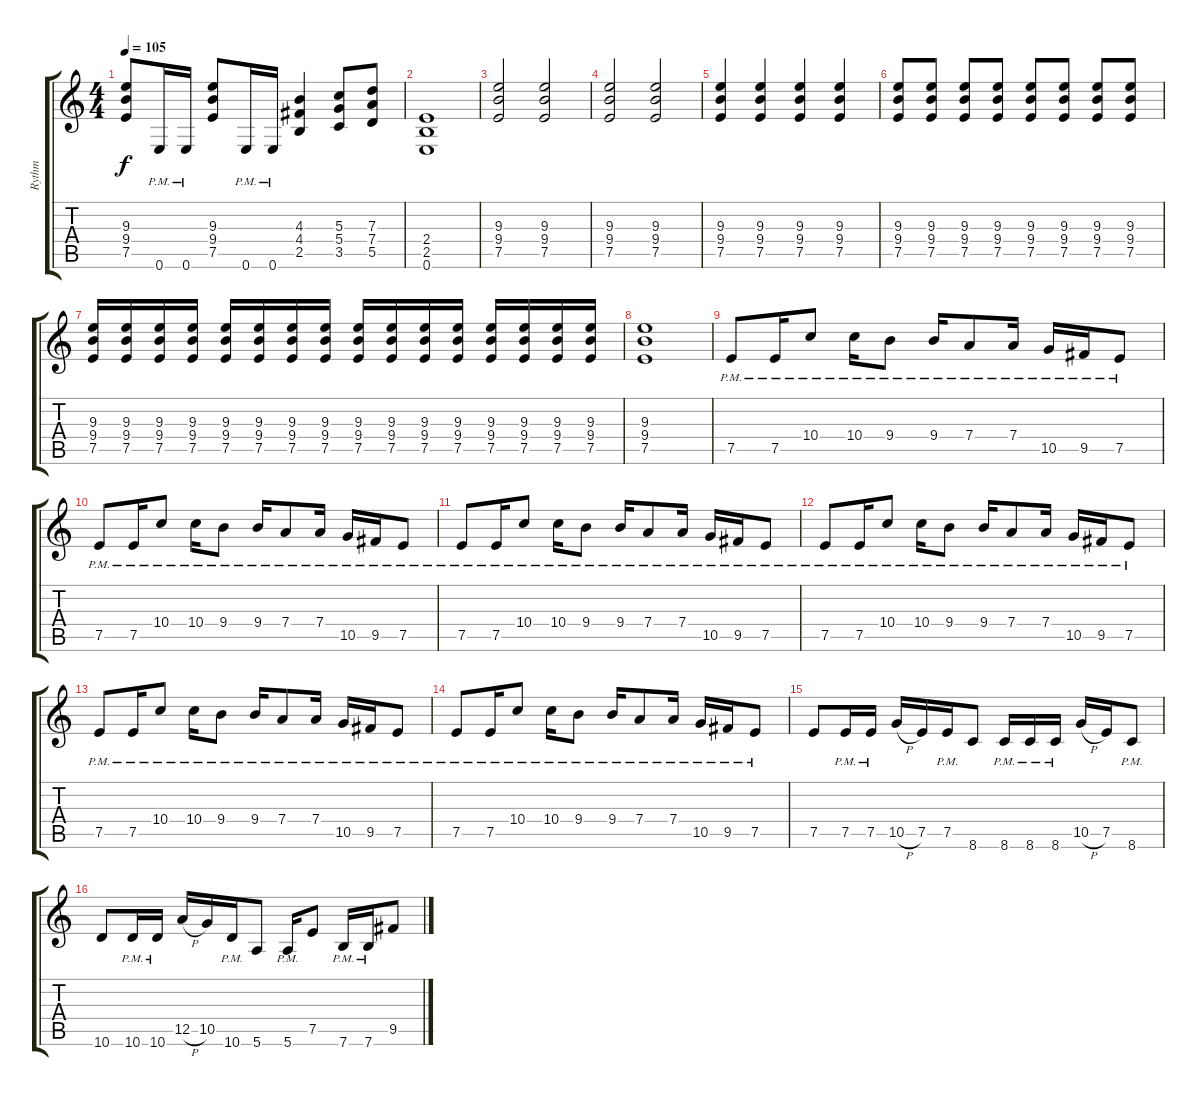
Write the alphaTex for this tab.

\track ("Rythm" "Rythm") {instrument distortionguitar}
\staff {score tabs}
\tuning (E4 B3 G3 D3 A2 E2) {hide}
\ts (4 4)
\tempo 105
\clef g2
\ks c
(9.3 9.4 7.5).8{dy f} 0.6{pm}.16 0.6{pm}.16 (9.3 9.4 7.5).8 0.6{pm}.16 0.6{pm}.16 (4.3 4.4 2.5).4 (5.3 5.4 3.5).8 (7.3 7.4 5.5).8 |
(2.4 2.5 0.6).1 |
(9.3 9.4 7.5).2 (9.3 9.4 7.5).2 |
(9.3 9.4 7.5).2 (9.3 9.4 7.5).2 |
(9.3 9.4 7.5).4 (9.3 9.4 7.5).4 (9.3 9.4 7.5).4 (9.3 9.4 7.5).4 |
(9.3 9.4 7.5).8 (9.3 9.4 7.5).8 (9.3 9.4 7.5).8 (9.3 9.4 7.5).8 (9.3 9.4 7.5).8 (9.3 9.4 7.5).8 (9.3 9.4 7.5).8 (9.3 9.4 7.5).8 |
(9.3 9.4 7.5).16 (9.3 9.4 7.5).16 (9.3 9.4 7.5).16 (9.3 9.4 7.5).16 (9.3 9.4 7.5).16 (9.3 9.4 7.5).16 (9.3 9.4 7.5).16 (9.3 9.4 7.5).16 (9.3 9.4 7.5).16 (9.3 9.4 7.5).16 (9.3 9.4 7.5).16 (9.3 9.4 7.5).16 (9.3 9.4 7.5).16 (9.3 9.4 7.5).16 (9.3 9.4 7.5).16 (9.3 9.4 7.5).16 |
(9.3 9.4 7.5).1 |
7.5{pm}.8 7.5{pm}.16 10.4{pm}.8 10.4{pm}.16 9.4{pm}.8 9.4{pm}.16 7.4{pm}.8 7.4{pm}.16 10.5{pm}.16 9.5{pm}.16 7.5{pm}.8 |
7.5{pm}.8 7.5{pm}.16 10.4{pm}.8 10.4{pm}.16 9.4{pm}.8 9.4{pm}.16 7.4{pm}.8 7.4{pm}.16 10.5{pm}.16 9.5{pm}.16 7.5{pm}.8 |
7.5{pm}.8 7.5{pm}.16 10.4{pm}.8 10.4{pm}.16 9.4{pm}.8 9.4{pm}.16 7.4{pm}.8 7.4{pm}.16 10.5{pm}.16 9.5{pm}.16 7.5{pm}.8 |
7.5{pm}.8 7.5{pm}.16 10.4{pm}.8 10.4{pm}.16 9.4{pm}.8 9.4{pm}.16 7.4{pm}.8 7.4{pm}.16 10.5{pm}.16 9.5{pm}.16 7.5{pm}.8 |
7.5{pm}.8 7.5{pm}.16 10.4{pm}.8 10.4{pm}.16 9.4{pm}.8 9.4{pm}.16 7.4{pm}.8 7.4{pm}.16 10.5{pm}.16 9.5{pm}.16 7.5{pm}.8 |
7.5{pm}.8 7.5{pm}.16 10.4{pm}.8 10.4{pm}.16 9.4{pm}.8 9.4{pm}.16 7.4{pm}.8 7.4{pm}.16 10.5{pm}.16 9.5{pm}.16 7.5{pm}.8 |
7.5.8 7.5{pm}.16 7.5{pm}.16 10.5{h}.16 7.5.16 7.5{pm}.16 8.6.8 8.6{pm}.16 8.6{pm}.16 8.6{pm}.16 10.5{h}.16 7.5.16 8.6{pm}.8 |
10.6.8 10.6{pm}.16 10.6{pm}.16 12.5{h}.16 10.5.16 10.6{pm}.16 5.6.8 5.6{pm}.16 7.5.8 7.6{pm}.16 7.6{pm}.16 9.5.8
